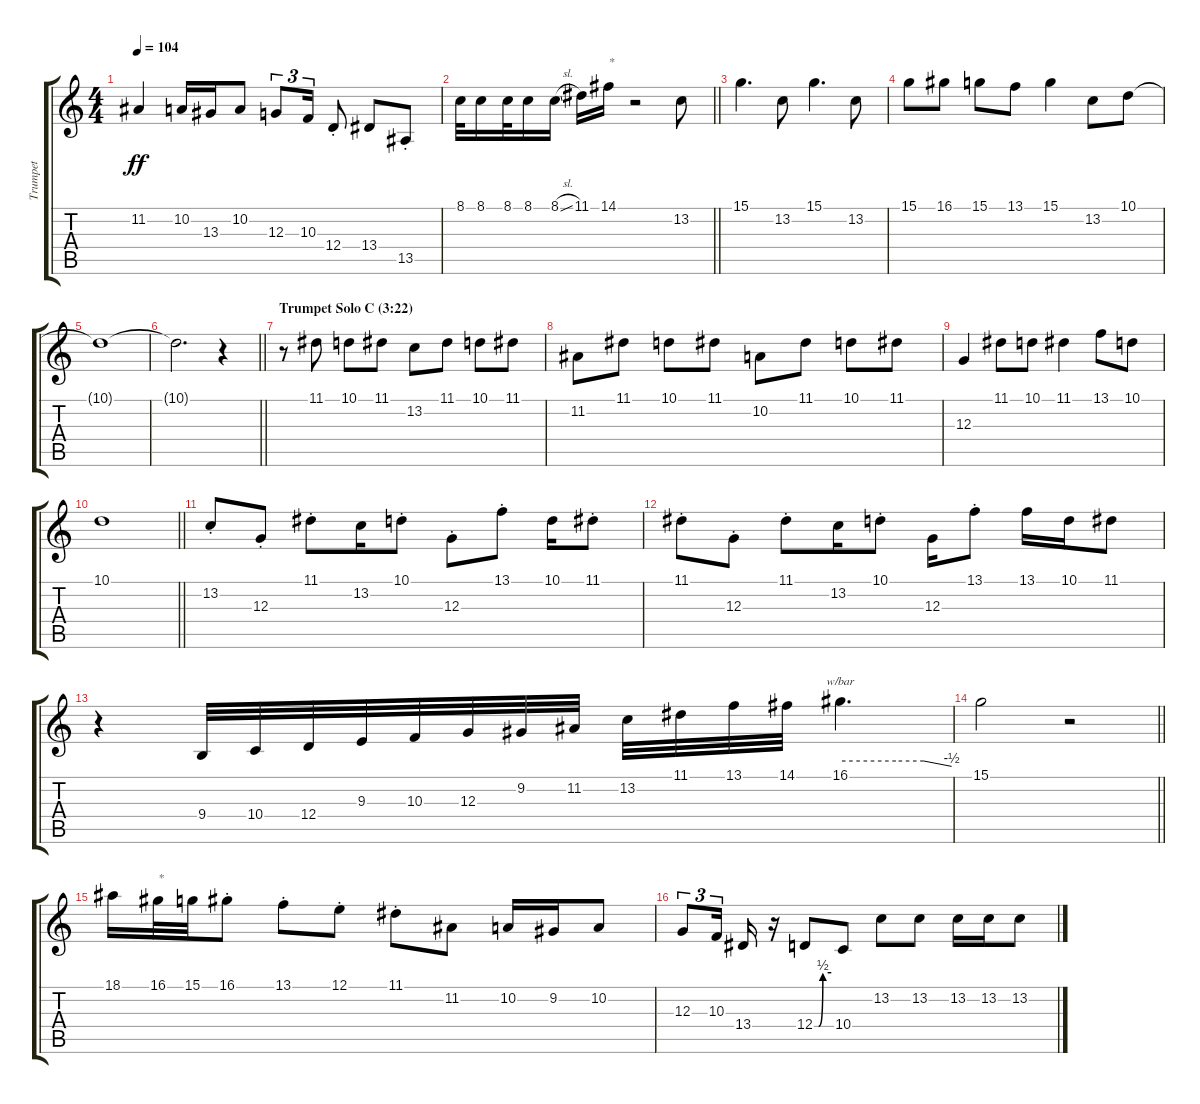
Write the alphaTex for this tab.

\track ("Trumpet" "Trumpet") {instrument trumpet}
\staff {score tabs}
\tuning (E4 B3 G3 D3 A2 E2) {hide}
\ts (4 4)
\tempo 104
\clef g2
\ks c
11.2.4{dy ff} 10.2.16 13.3.16 10.2.8 12.3.8{tu (3 2)} 10.3.16{tu (3 2)} 12.4{st}.8 13.4.8 13.5{st}.8 |
\barLineRight lightlight
8.1.32 8.1.16 8.1.32 8.1.16 8.1{sl}.16 11.1.16 14.1.16{txt "*"} r.2 13.2.8 |
15.1.4{d} 13.2.8 15.1.4{d} 13.2.8 |
15.1.8 16.1.8 15.1.8 13.1.8 15.1.4 13.2.8 10.1.8 |
10.1{t}.1 |
\barLineRight lightlight
10.1{t}.2{d} r.4 |
\section ("" "Trumpet Solo C (3:22)")
r.8 11.1.8 10.1.8 11.1.8 13.2.8 11.1.8 10.1.8 11.1.8 |
11.2.8 11.1.8 10.1.8 11.1.8 10.2.8 11.1.8 10.1.8 11.1.8 |
12.3.4 11.1.8 10.1.8 11.1.4 13.1.8 10.1.8 |
\barLineRight lightlight
10.1.1 |
13.2{st}.8 12.3{st}.8 11.1{st}.8 13.2.16 10.1{st}.8 12.3{st}.8 13.1{st}.8 10.1.16 11.1{st}.8 |
11.1{st}.8 12.3{st}.8 11.1{st}.8 13.2.16 10.1{st}.8 12.3.16 13.1{st}.8 13.1.16 10.1.16 11.1.8 |
r.4 9.4.32 10.4.32 12.4.32 9.3.32 10.3.32 12.3.32 9.2.32 11.2.32 13.2.32 11.1.32 13.1.32 14.1.32 16.1.4{d tbe (custom default 0 0 30 0 45 0 60 -2)} |
\barLineRight lightlight
15.1.2 r.2 |
18.1.16 16.1.32{txt "*"} 15.1.32 16.1{st}.8 13.1{st}.8 12.1{st}.8 11.1{st}.8 11.2.8 10.2.16 9.2.16 10.2.8 |
12.3.8{tu (3 2)} 10.3.16{tu (3 2)} 13.4.16 r.16 12.4{be (custom 0 0 15 0 30 2 60 2)}.8 10.4.8 13.2.8 13.2.8 13.2.16 13.2.16 13.2.8
